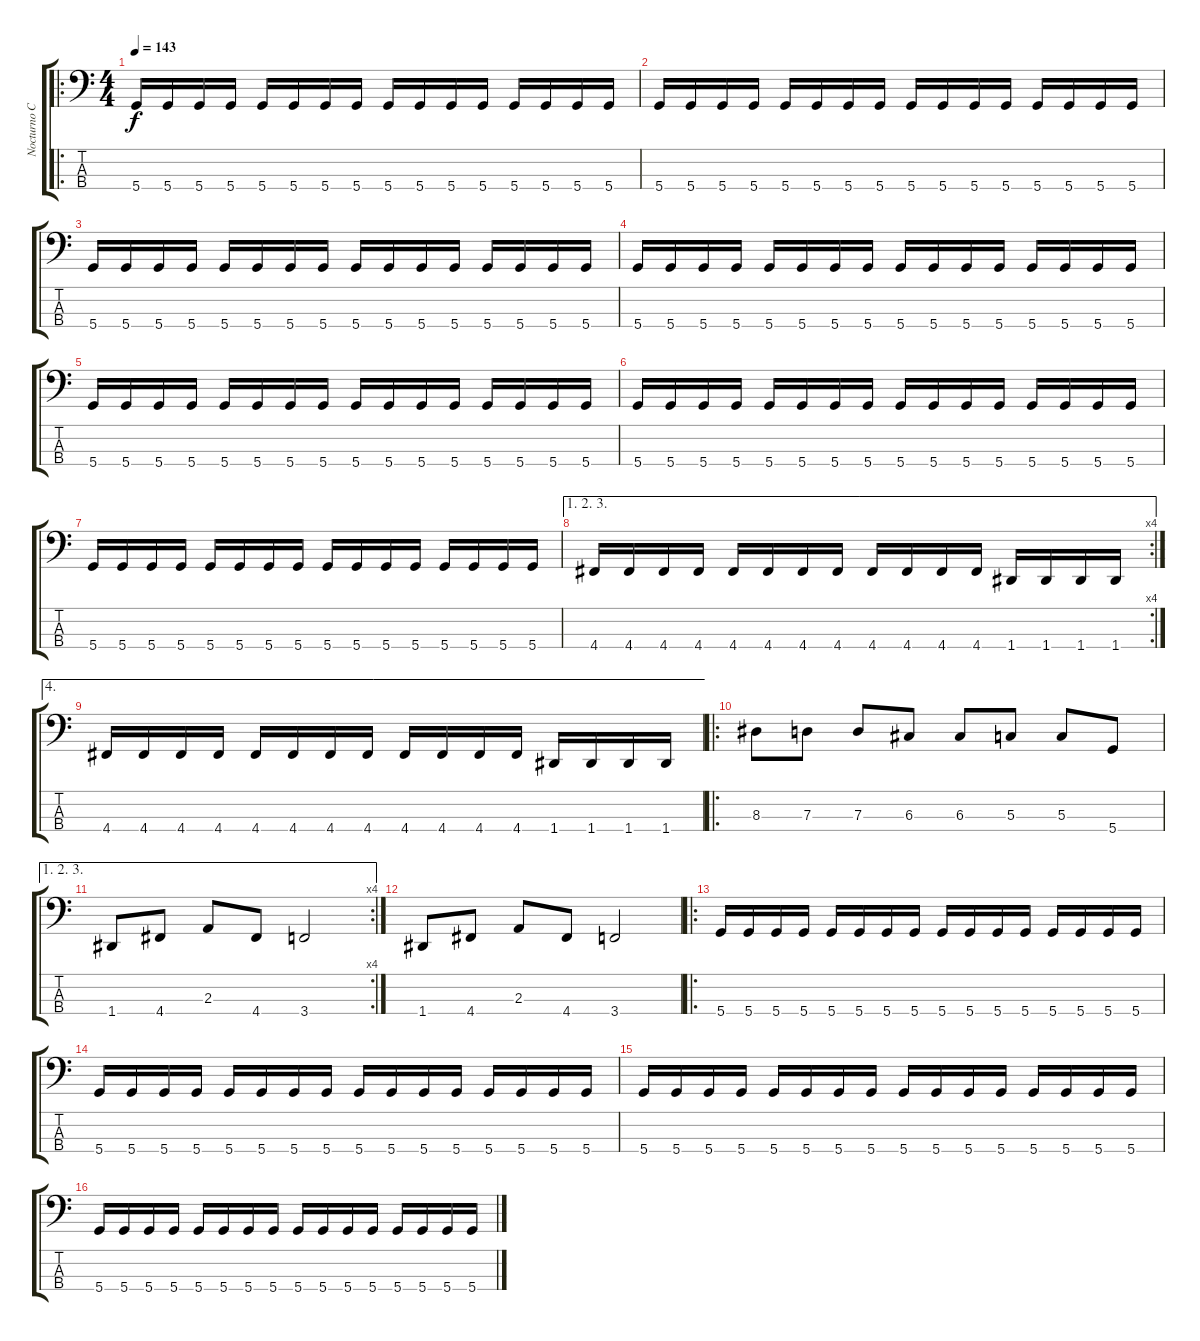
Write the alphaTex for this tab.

\track ("Nocturno Culto" "Nocturno C") {instrument electricbassfinger}
\staff {score tabs}
\tuning (F2 C2 G1 D1) {hide}
\ro
\ts (4 4)
\tempo 143
\clef f4
\ks c
5.4.16{dy f instrument electricbassfinger} 5.4.16 5.4.16 5.4.16 5.4.16 5.4.16 5.4.16 5.4.16 5.4.16 5.4.16 5.4.16 5.4.16 5.4.16 5.4.16 5.4.16 5.4.16 |
5.4.16 5.4.16 5.4.16 5.4.16 5.4.16 5.4.16 5.4.16 5.4.16 5.4.16 5.4.16 5.4.16 5.4.16 5.4.16 5.4.16 5.4.16 5.4.16 |
5.4.16 5.4.16 5.4.16 5.4.16 5.4.16 5.4.16 5.4.16 5.4.16 5.4.16 5.4.16 5.4.16 5.4.16 5.4.16 5.4.16 5.4.16 5.4.16 |
5.4.16 5.4.16 5.4.16 5.4.16 5.4.16 5.4.16 5.4.16 5.4.16 5.4.16 5.4.16 5.4.16 5.4.16 5.4.16 5.4.16 5.4.16 5.4.16 |
5.4.16 5.4.16 5.4.16 5.4.16 5.4.16 5.4.16 5.4.16 5.4.16 5.4.16 5.4.16 5.4.16 5.4.16 5.4.16 5.4.16 5.4.16 5.4.16 |
5.4.16 5.4.16 5.4.16 5.4.16 5.4.16 5.4.16 5.4.16 5.4.16 5.4.16 5.4.16 5.4.16 5.4.16 5.4.16 5.4.16 5.4.16 5.4.16 |
5.4.16 5.4.16 5.4.16 5.4.16 5.4.16 5.4.16 5.4.16 5.4.16 5.4.16 5.4.16 5.4.16 5.4.16 5.4.16 5.4.16 5.4.16 5.4.16 |
\ae (1 2 3)
\rc 4
4.4.16 4.4.16 4.4.16 4.4.16 4.4.16 4.4.16 4.4.16 4.4.16 4.4.16 4.4.16 4.4.16 4.4.16 1.4.16 1.4.16 1.4.16 1.4.16 |
\ae 4
4.4.16 4.4.16 4.4.16 4.4.16 4.4.16 4.4.16 4.4.16 4.4.16 4.4.16 4.4.16 4.4.16 4.4.16 1.4.16 1.4.16 1.4.16 1.4.16 |
\ro
8.3.8 7.3.8 7.3.8 6.3.8 6.3.8 5.3.8 5.3.8 5.4.8 |
\ae (1 2 3)
\rc 4
1.4.8 4.4.8 2.3.8 4.4.8 3.4.2 |
1.4.8 4.4.8 2.3.8 4.4.8 3.4.2 |
\ro
5.4.16 5.4.16 5.4.16 5.4.16 5.4.16 5.4.16 5.4.16 5.4.16 5.4.16 5.4.16 5.4.16 5.4.16 5.4.16 5.4.16 5.4.16 5.4.16 |
5.4.16 5.4.16 5.4.16 5.4.16 5.4.16 5.4.16 5.4.16 5.4.16 5.4.16 5.4.16 5.4.16 5.4.16 5.4.16 5.4.16 5.4.16 5.4.16 |
5.4.16 5.4.16 5.4.16 5.4.16 5.4.16 5.4.16 5.4.16 5.4.16 5.4.16 5.4.16 5.4.16 5.4.16 5.4.16 5.4.16 5.4.16 5.4.16 |
5.4.16 5.4.16 5.4.16 5.4.16 5.4.16 5.4.16 5.4.16 5.4.16 5.4.16 5.4.16 5.4.16 5.4.16 5.4.16 5.4.16 5.4.16 5.4.16
